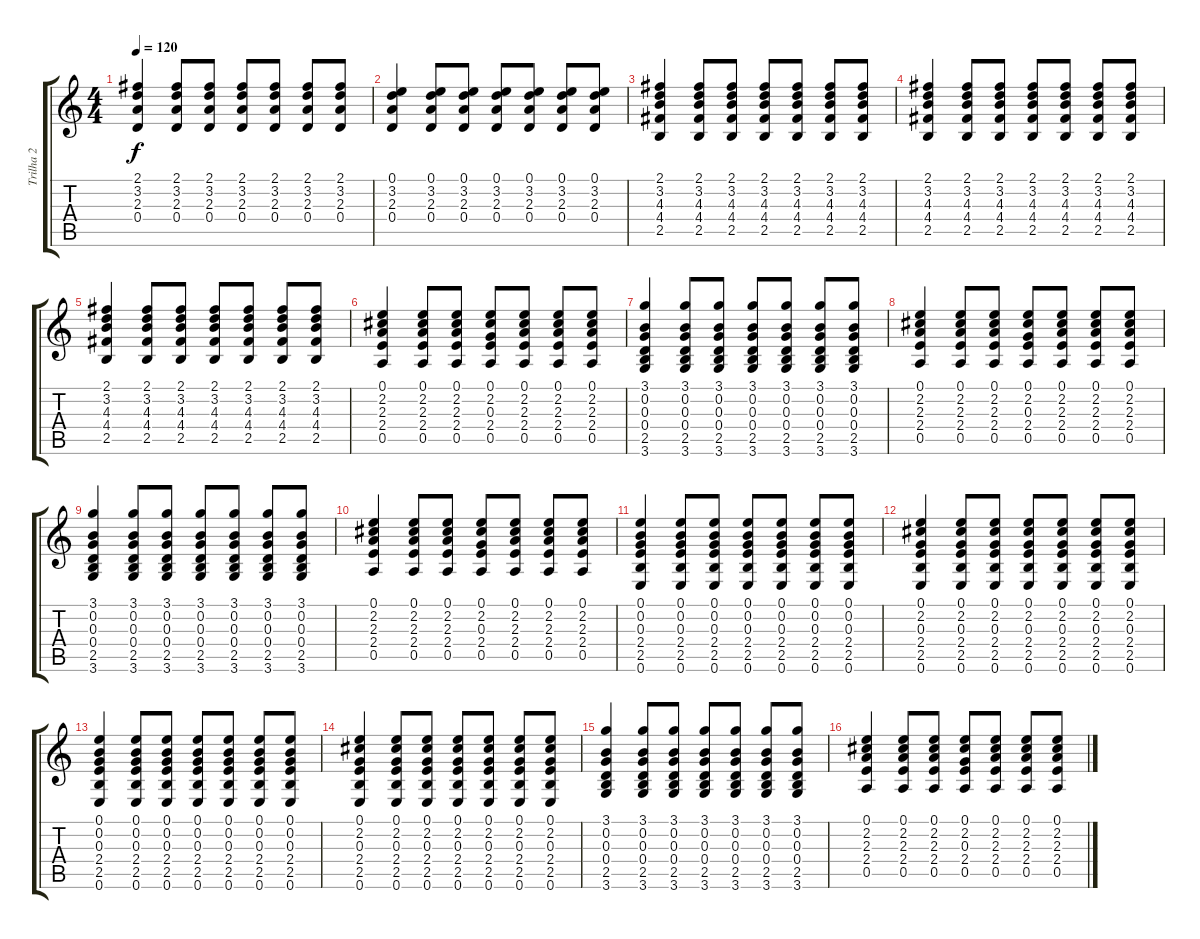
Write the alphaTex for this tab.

\track ("Trilha 2" "Trilha 2") {instrument acousticguitarnylon}
\staff {score tabs}
\tuning (E4 B3 G3 D3 A2 E2) {hide}
\ts (4 4)
\tempo 120
\clef g2
\ks c
(2.1 3.2 2.3 0.4).4{dy f} (2.1 3.2 2.3 0.4).8 (2.1 3.2 2.3 0.4).8 (2.1 3.2 2.3 0.4).8 (2.1 3.2 2.3 0.4).8 (2.1 3.2 2.3 0.4).8 (2.1 3.2 2.3 0.4).8 |
(0.1 3.2 2.3 0.4).4 (0.1 3.2 2.3 0.4).8 (0.1 3.2 2.3 0.4).8 (0.1 3.2 2.3 0.4).8 (0.1 3.2 2.3 0.4).8 (0.1 3.2 2.3 0.4).8 (0.1 3.2 2.3 0.4).8 |
(2.1 3.2 4.3 4.4 2.5).4 (2.1 3.2 4.3 4.4 2.5).8 (2.1 3.2 4.3 4.4 2.5).8 (2.1 3.2 4.3 4.4 2.5).8 (2.1 3.2 4.3 4.4 2.5).8 (2.1 3.2 4.3 4.4 2.5).8 (2.1 3.2 4.3 4.4 2.5).8 |
(2.1 3.2 4.3 4.4 2.5).4 (2.1 3.2 4.3 4.4 2.5).8 (2.1 3.2 4.3 4.4 2.5).8 (2.1 3.2 4.3 4.4 2.5).8 (2.1 3.2 4.3 4.4 2.5).8 (2.1 3.2 4.3 4.4 2.5).8 (2.1 3.2 4.3 4.4 2.5).8 |
(2.1 3.2 4.3 4.4 2.5).4 (2.1 3.2 4.3 4.4 2.5).8 (2.1 3.2 4.3 4.4 2.5).8 (2.1 3.2 4.3 4.4 2.5).8 (2.1 3.2 4.3 4.4 2.5).8 (2.1 3.2 4.3 4.4 2.5).8 (2.1 3.2 4.3 4.4 2.5).8 |
(0.1 2.2 2.3 2.4 0.5).4 (0.1 2.2 2.3 2.4 0.5).8 (0.1 2.2 2.3 2.4 0.5).8 (0.1 2.2 0.3 2.4 0.5).8 (0.1 2.2 2.3 2.4 0.5).8 (0.1 2.2 2.3 2.4 0.5).8 (0.1 2.2 2.3 2.4 0.5).8 |
(3.1 0.2 0.3 0.4 2.5 3.6).4 (3.1 0.2 0.3 0.4 2.5 3.6).8 (3.1 0.2 0.3 0.4 2.5 3.6).8 (3.1 0.2 0.3 0.4 2.5 3.6).8 (3.1 0.2 0.3 0.4 2.5 3.6).8 (3.1 0.2 0.3 0.4 2.5 3.6).8 (3.1 0.2 0.3 0.4 2.5 3.6).8 |
(0.1 2.2 2.3 2.4 0.5).4 (0.1 2.2 2.3 2.4 0.5).8 (0.1 2.2 2.3 2.4 0.5).8 (0.1 2.2 0.3 2.4 0.5).8 (0.1 2.2 2.3 2.4 0.5).8 (0.1 2.2 2.3 2.4 0.5).8 (0.1 2.2 2.3 2.4 0.5).8 |
(3.1 0.2 0.3 0.4 2.5 3.6).4 (3.1 0.2 0.3 0.4 2.5 3.6).8 (3.1 0.2 0.3 0.4 2.5 3.6).8 (3.1 0.2 0.3 0.4 2.5 3.6).8 (3.1 0.2 0.3 0.4 2.5 3.6).8 (3.1 0.2 0.3 0.4 2.5 3.6).8 (3.1 0.2 0.3 0.4 2.5 3.6).8 |
(0.1 2.2 2.3 2.4 0.5).4 (0.1 2.2 2.3 2.4 0.5).8 (0.1 2.2 2.3 2.4 0.5).8 (0.1 2.2 0.3 2.4 0.5).8 (0.1 2.2 2.3 2.4 0.5).8 (0.1 2.2 2.3 2.4 0.5).8 (0.1 2.2 2.3 2.4 0.5).8 |
(0.1 0.2 0.3 2.4 2.5 0.6).4 (0.1 0.2 0.3 2.4 2.5 0.6).8 (0.1 0.2 0.3 2.4 2.5 0.6).8 (0.1 0.2 0.3 2.4 2.5 0.6).8 (0.1 0.2 0.3 2.4 2.5 0.6).8 (0.1 0.2 0.3 2.4 2.5 0.6).8 (0.1 0.2 0.3 2.4 2.5 0.6).8 |
(0.1 2.2 0.3 2.4 2.5 0.6).4 (0.1 2.2 0.3 2.4 2.5 0.6).8 (0.1 2.2 0.3 2.4 2.5 0.6).8 (0.1 2.2 0.3 2.4 2.5 0.6).8 (0.1 2.2 0.3 2.4 2.5 0.6).8 (0.1 2.2 0.3 2.4 2.5 0.6).8 (0.1 2.2 0.3 2.4 2.5 0.6).8 |
(0.1 0.2 0.3 2.4 2.5 0.6).4 (0.1 0.2 0.3 2.4 2.5 0.6).8 (0.1 0.2 0.3 2.4 2.5 0.6).8 (0.1 0.2 0.3 2.4 2.5 0.6).8 (0.1 0.2 0.3 2.4 2.5 0.6).8 (0.1 0.2 0.3 2.4 2.5 0.6).8 (0.1 0.2 0.3 2.4 2.5 0.6).8 |
(0.1 2.2 0.3 2.4 2.5 0.6).4 (0.1 2.2 0.3 2.4 2.5 0.6).8 (0.1 2.2 0.3 2.4 2.5 0.6).8 (0.1 2.2 0.3 2.4 2.5 0.6).8 (0.1 2.2 0.3 2.4 2.5 0.6).8 (0.1 2.2 0.3 2.4 2.5 0.6).8 (0.1 2.2 0.3 2.4 2.5 0.6).8 |
(3.1 0.2 0.3 0.4 2.5 3.6).4 (3.1 0.2 0.3 0.4 2.5 3.6).8 (3.1 0.2 0.3 0.4 2.5 3.6).8 (3.1 0.2 0.3 0.4 2.5 3.6).8 (3.1 0.2 0.3 0.4 2.5 3.6).8 (3.1 0.2 0.3 0.4 2.5 3.6).8 (3.1 0.2 0.3 0.4 2.5 3.6).8 |
(0.1 2.2 2.3 2.4 0.5).4 (0.1 2.2 2.3 2.4 0.5).8 (0.1 2.2 2.3 2.4 0.5).8 (0.1 2.2 0.3 2.4 0.5).8 (0.1 2.2 2.3 2.4 0.5).8 (0.1 2.2 2.3 2.4 0.5).8 (0.1 2.2 2.3 2.4 0.5).8
